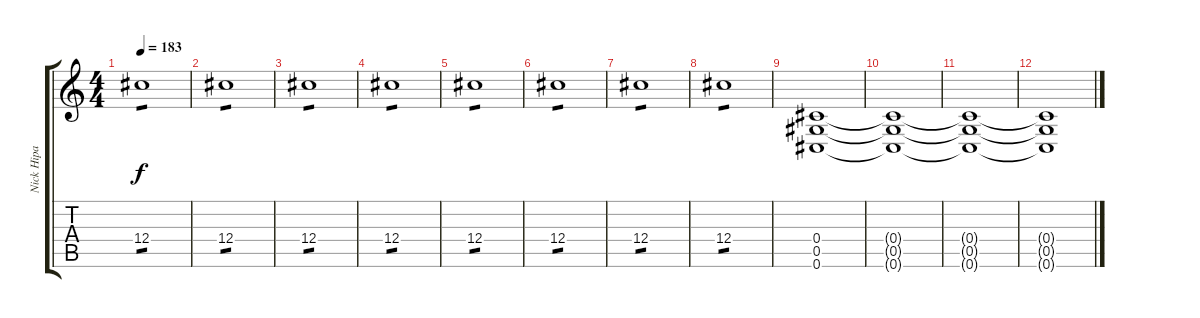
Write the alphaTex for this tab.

\track ("Nick Hipa" "Nick Hipa") {instrument distortionguitar}
\staff {score tabs}
\tuning (Eb4 Bb3 Gb3 Db3 Ab2 Db2) {hide}
\ts (4 4)
\tempo 183
\clef g2
\ks c
12.4.1{tp 1 dy f} |
12.4.1{tp 1} |
12.4.1{tp 1} |
12.4.1{tp 1} |
12.4.1{tp 1} |
12.4.1{tp 1} |
12.4.1{tp 1} |
12.4.1{tp 1} |
(0.4 0.5 0.6).1{volume 0} |
(0.4{t} 0.5{t} 0.6{t}).1 |
(0.4{t} 0.5{t} 0.6{t}).1 |
(0.4{t} 0.5{t} 0.6{t}).1
